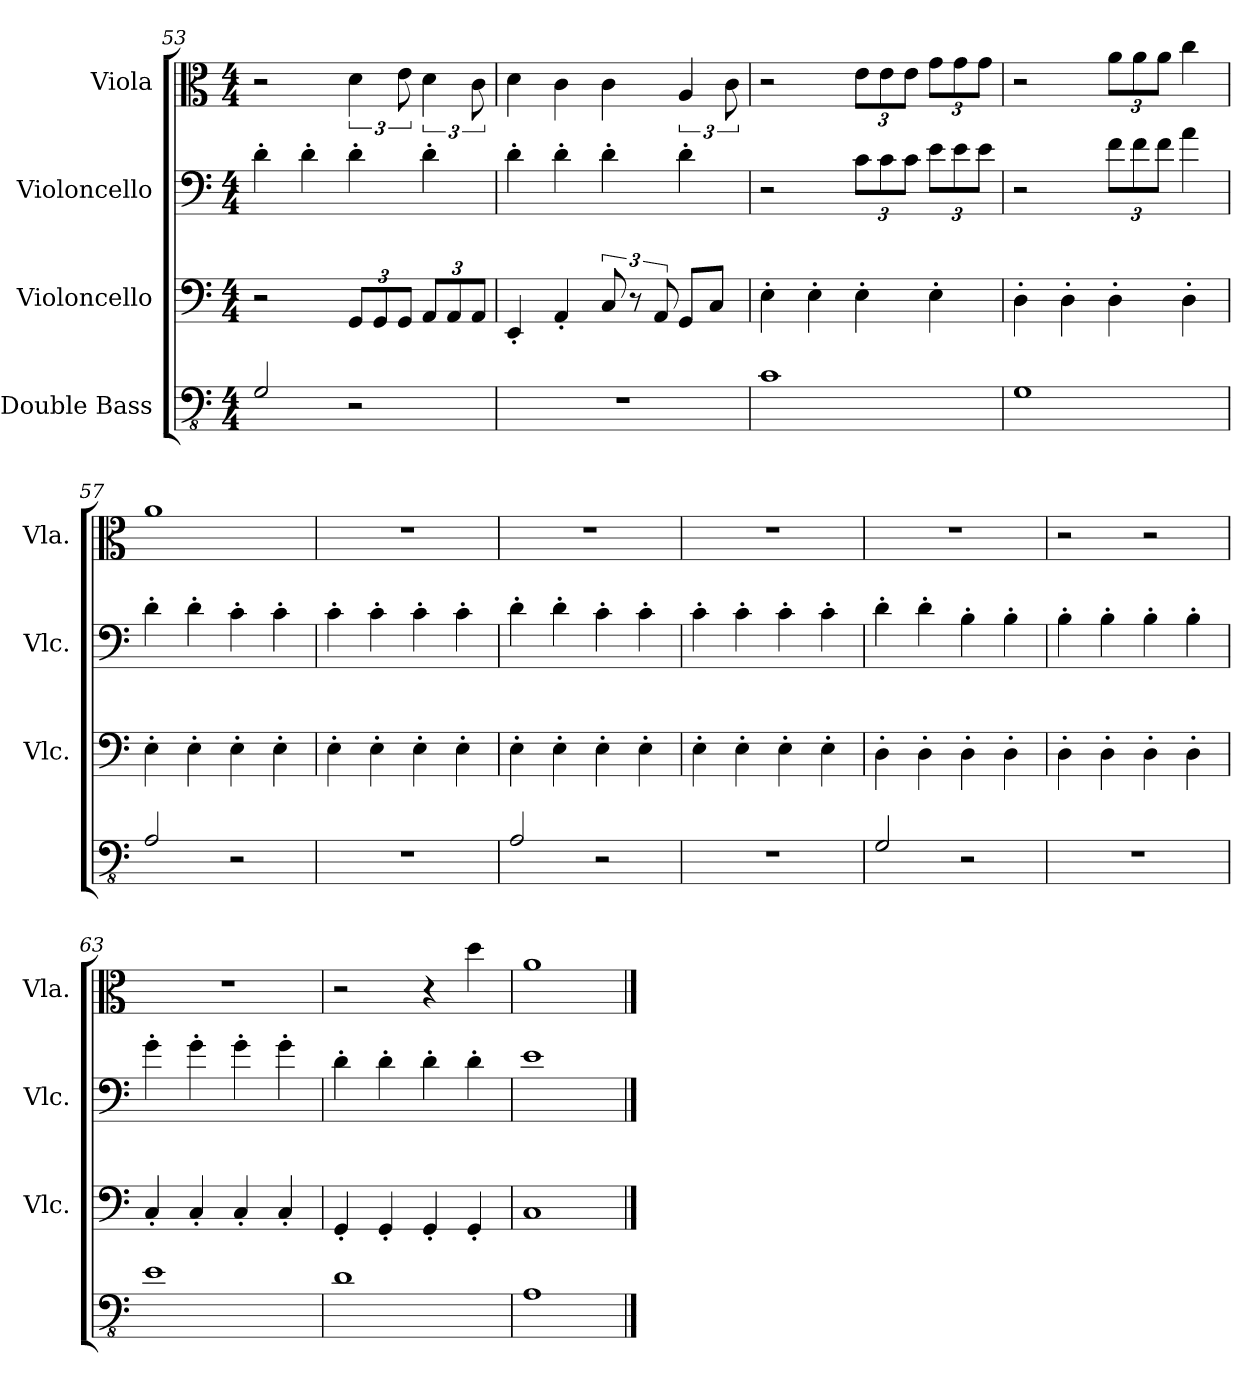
**kern	**kern	**kern	**kern
*part4	*part3	*part2	*part1
*staff4	*staff3	*staff2	*staff1
*I"Double Bass	*I"Violoncello	*I"Violoncello	*I"Viola
*	*I'Vlc.	*I'Vlc.	*I'Vla.
*clefFv4	*clefF4	*clefF4	*clefC3
*ITrd7c12	*	*	*
*k[]	*k[]	*k[]	*k[]
*C:	*C:	*C:	*C:
*M4/4	*M4/4	*M4/4	*M4/4
=53	=53	=53	=53
2GGG/	2r	4d'\	2r
.	.	4d'\	.
*	*Xbrackettup	*	*
2r	12GG/L	4d'\	6d\
.	12GG/	.	.
.	12GG/J	.	12e\
.	12AA/L	4d'\	6d\
.	12AA/	.	.
.	12AA/J	.	12c\
!!LO:LB:g=z
=54	=54	=54	=54
1r	4EE'/	4d'\	4d\
.	4AA'/	4d'\	4c\
*	*brackettup	*	*
.	12C/	4d'\	4c\
.	12r	.	.
.	12AA/	.	.
.	8GG/L	4d'\	6A/
.	8C/J	.	.
.	.	.	12c\
=55	=55	=55	=55
1CC	4E'\	2r	2r
.	4E'\	.	.
*	*	*Xbrackettup	*Xbrackettup
.	4E'\	12c\L	12e\L
.	.	12c\	12e\
.	.	12c\J	12e\J
.	4E'\	12e\L	12g\L
.	.	12e\	12g\
.	.	12e\J	12g\J
=56	=56	=56	=56
1GGG	4D'\	2r	2r
.	4D'\	.	.
.	4D'\	12f\L	12a\L
.	.	12f\	12a\
.	.	12f\J	12a\J
.	4D'\	4a\	4cc\
=57	=57	=57	=57
2AAA/	4E'\	4d'\	1a
.	4E'\	4d'\	.
2r	4E'\	4c'\	.
.	4E'\	4c'\	.
=58	=58	=58	=58
1r	4E'\	4c'\	1r
.	4E'\	4c'\	.
.	4E'\	4c'\	.
.	4E'\	4c'\	.
=59	=59	=59	=59
2AAA/	4E'\	4d'\	1r
.	4E'\	4d'\	.
2r	4E'\	4c'\	.
.	4E'\	4c'\	.
=60	=60	=60	=60
1r	4E'\	4c'\	1r
.	4E'\	4c'\	.
.	4E'\	4c'\	.
.	4E'\	4c'\	.
!!LO:PB:g=z
=61	=61	=61	=61
2GGG/	4D'\	4d'\	1r
.	4D'\	4d'\	.
2r	4D'\	4B'\	.
.	4D'\	4B'\	.
=62	=62	=62	=62
1r	4D'\	4B'\	2r
.	4D'\	4B'\	.
.	4D'\	4B'\	2r
.	4D'\	4B'\	.
=63	=63	=63	=63
1EE	4C'/	4g'\	1r
.	4C'/	4g'\	.
.	4C'/	4g'\	.
.	4C'/	4g'\	.
=64	=64	=64	=64
1DD	4GG'/	4d'\	2r
.	4GG'/	4d'\	.
.	4GG'/	4d'\	4r
.	4GG'/	4d'\	4dd\
=65	=65	=65	=65
1AAA	1C	1e	1a
==	==	==	==
*-	*-	*-	*-
